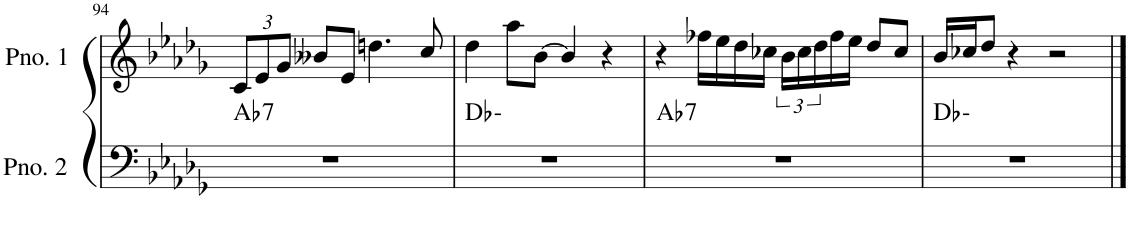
**kern	**harte	**kern
*part2	*part2	*part1
*staff2	*	*staff1
*I"ピアノ 2	*	*I"ピアノ 1
!!LO:PB:g=z
*clefF4	*	*clefG2
*k[b-e-a-d-g-]	*	*k[b-e-a-d-g-]
*M4/4	*	*M4/4
*	*	*Xbrackettup
=94	=94	=94
!	!LO:H:kt=7	!
1r	Ab:7	12c/L
.	.	12e-/
.	.	12g-/J
.	.	8b--X/L
.	.	8e-/J
.	.	4.ddn\
.	.	8cc/
=95	=95	=95
1r	Db:min	4dd-\
.	.	8aa-\L
.	.	[8b-\J
.	.	4b-/]
.	.	4r
=96	=96	=96
!	!LO:H:kt=7	!
1r	Ab:7	4r
.	.	16ff-X\LL
.	.	16ee-\
.	.	16dd-\
.	.	16cc-X\JJ
*	*	*brackettup
.	.	24b-\LL
.	.	24cc-\
.	.	24dd-\
.	.	16ff-\
.	.	16ee-\JJ
.	.	8dd-/L
.	.	8cc-/J
=97	=97	=97
1r	Db:min	16b-/LL
.	.	16cc-X/J
.	.	8dd-/J
.	.	4r
.	.	2r
==	==	==
*-	*-	*-
